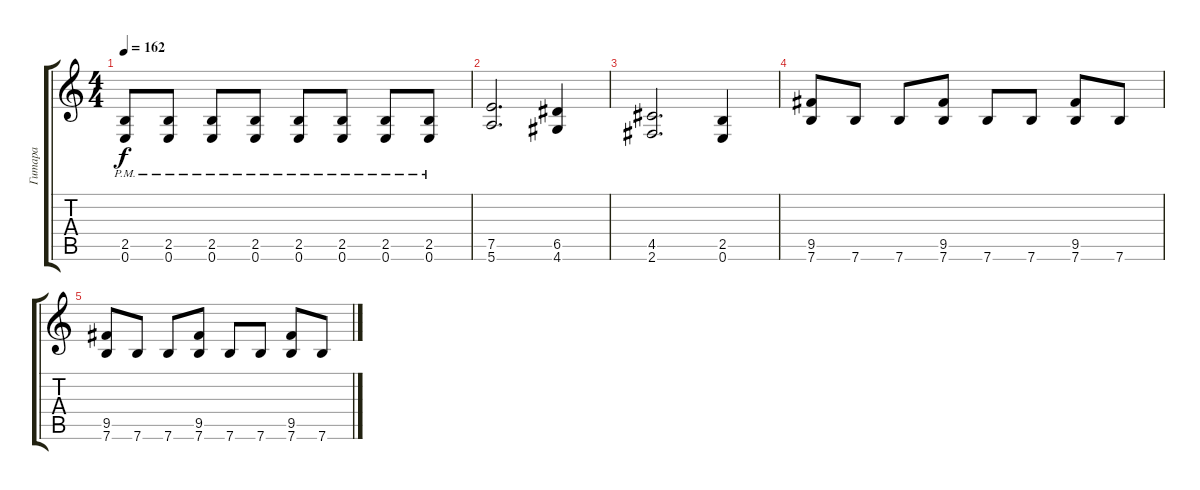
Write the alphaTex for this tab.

\track ("Гитара" "Гитара") {instrument distortionguitar}
\staff {score tabs}
\tuning (E4 B3 G3 D3 A2 E2) {hide}
\ts (4 4)
\tempo 162
\clef g2
\ks c
(2.5{pm} 0.6{pm}).8{dy f} (2.5{pm} 0.6{pm}).8 (2.5{pm} 0.6{pm}).8 (2.5{pm} 0.6{pm}).8 (2.5{pm} 0.6{pm}).8 (2.5{pm} 0.6{pm}).8 (2.5{pm} 0.6{pm}).8 (2.5{pm} 0.6{pm}).8 |
(7.5 5.6).2{d} (6.5 4.6).4 |
(4.5 2.6).2{d} (2.5 0.6).4 |
(9.5 7.6).8 7.6.8 7.6.8 (9.5 7.6).8 7.6.8 7.6.8 (9.5 7.6).8 7.6.8 |
(9.5 7.6).8 7.6.8 7.6.8 (9.5 7.6).8 7.6.8 7.6.8 (9.5 7.6).8 7.6.8
